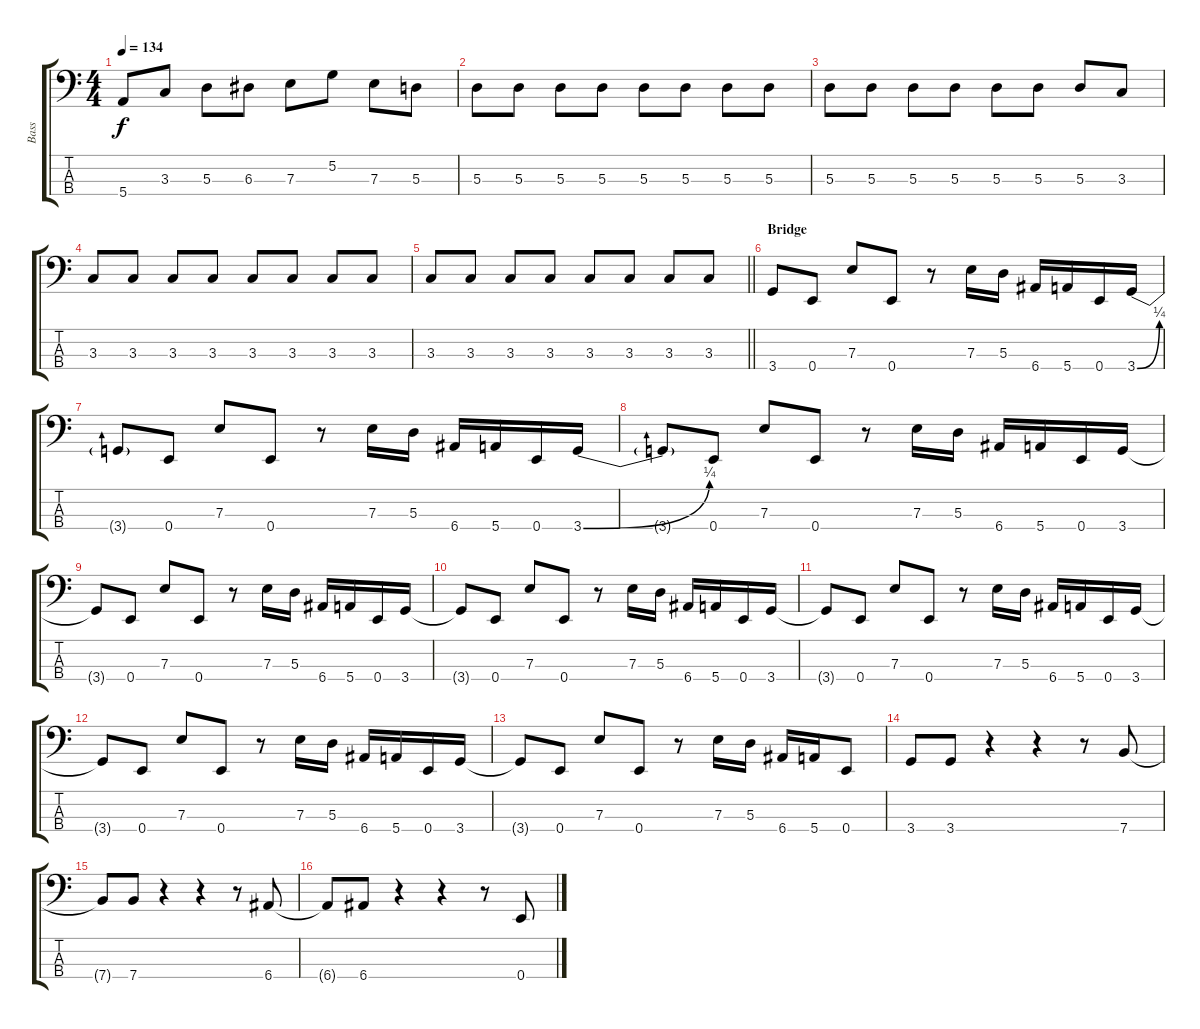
\track ("Bass" "Bass") {instrument electricbassfinger}
\staff {score tabs}
\tuning (G2 D2 A1 E1) {hide}
\ts (4 4)
\tempo 134
\clef f4
\ks c
5.4.8{dy f} 3.3.8 5.3.8 6.3.8 7.3.8 5.2.8 7.3.8 5.3.8 |
5.3.8 5.3.8 5.3.8 5.3.8 5.3.8 5.3.8 5.3.8 5.3.8 |
5.3.8 5.3.8 5.3.8 5.3.8 5.3.8 5.3.8 5.3.8 3.3.8 |
3.3.8 3.3.8 3.3.8 3.3.8 3.3.8 3.3.8 3.3.8 3.3.8 |
\barLineRight lightlight
3.3.8 3.3.8 3.3.8 3.3.8 3.3.8 3.3.8 3.3.8 3.3.8 |
\section ("" "Bridge")
3.4.8 0.4.8 7.3.8 0.4.8 r.8 7.3.16 5.3.16 6.4.16 5.4.16 0.4.16 3.4{be (bend 0 0 60 1)}.16 |
3.4{t}.8 0.4.8 7.3.8 0.4.8 r.8 7.3.16 5.3.16 6.4.16 5.4.16 0.4.16 3.4{be (bend 0 0 60 1)}.16 |
3.4{t}.8 0.4.8 7.3.8 0.4.8 r.8 7.3.16 5.3.16 6.4.16 5.4.16 0.4.16 3.4.16 |
3.4{t}.8 0.4.8 7.3.8 0.4.8 r.8 7.3.16 5.3.16 6.4.16 5.4.16 0.4.16 3.4.16 |
3.4{t}.8 0.4.8 7.3.8 0.4.8 r.8 7.3.16 5.3.16 6.4.16 5.4.16 0.4.16 3.4.16 |
3.4{t}.8 0.4.8 7.3.8 0.4.8 r.8 7.3.16 5.3.16 6.4.16 5.4.16 0.4.16 3.4.16 |
3.4{t}.8 0.4.8 7.3.8 0.4.8 r.8 7.3.16 5.3.16 6.4.16 5.4.16 0.4.16 3.4.16 |
3.4{t}.8 0.4.8 7.3.8 0.4.8 r.8 7.3.16 5.3.16 6.4.16 5.4.16 0.4.8 |
3.4.8 3.4.8 r.4 r.4 r.8 7.4.8 |
7.4{t}.8 7.4.8 r.4 r.4 r.8 6.4.8 |
6.4{t}.8 6.4.8 r.4 r.4 r.8 0.4.8
